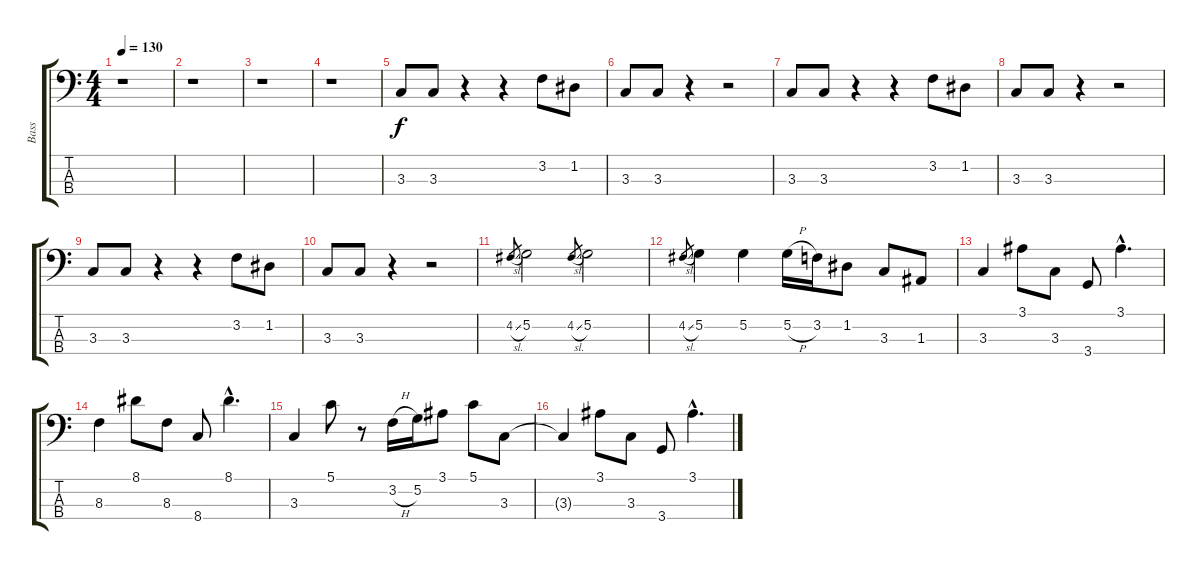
\track ("Bass" "Bass") {instrument electricbassfinger}
\staff {score tabs}
\tuning (G2 D2 A1 E1) {hide}
\ts (4 4)
\tempo 130
\clef f4
\ks c
r.1{dy f instrument electricbassfinger} |
r.1 |
r.1 |
r.1 |
3.3.8 3.3.8 r.4 r.4 3.2.8 1.2.8 |
3.3.8 3.3.8 r.4 r.2 |
3.3.8 3.3.8 r.4 r.4 3.2.8 1.2.8 |
3.3.8 3.3.8 r.4 r.2 |
3.3.8 3.3.8 r.4 r.4 3.2.8 1.2.8 |
3.3.8 3.3.8 r.4 r.2 |
4.2{sl}.8{gr} 5.2.2 4.2{sl}.8{gr} 5.2.2 |
4.2{sl}.8{gr} 5.2.4 5.2.4 5.2{h}.16 3.2.16 1.2.8 3.3.8 1.3.8 |
3.3.4 3.1.8 3.3.8 3.4.8 3.1{hac}.4{d} |
8.3.4 8.1.8 8.3.8 8.4.8 8.1{hac}.4{d} |
3.3.4 5.1.8 r.8 3.2{h}.16 5.2.16 3.1.8 5.1.8 3.3.8 |
3.3{t}.4 3.1.8 3.3.8 3.4.8 3.1{hac}.4{d}
